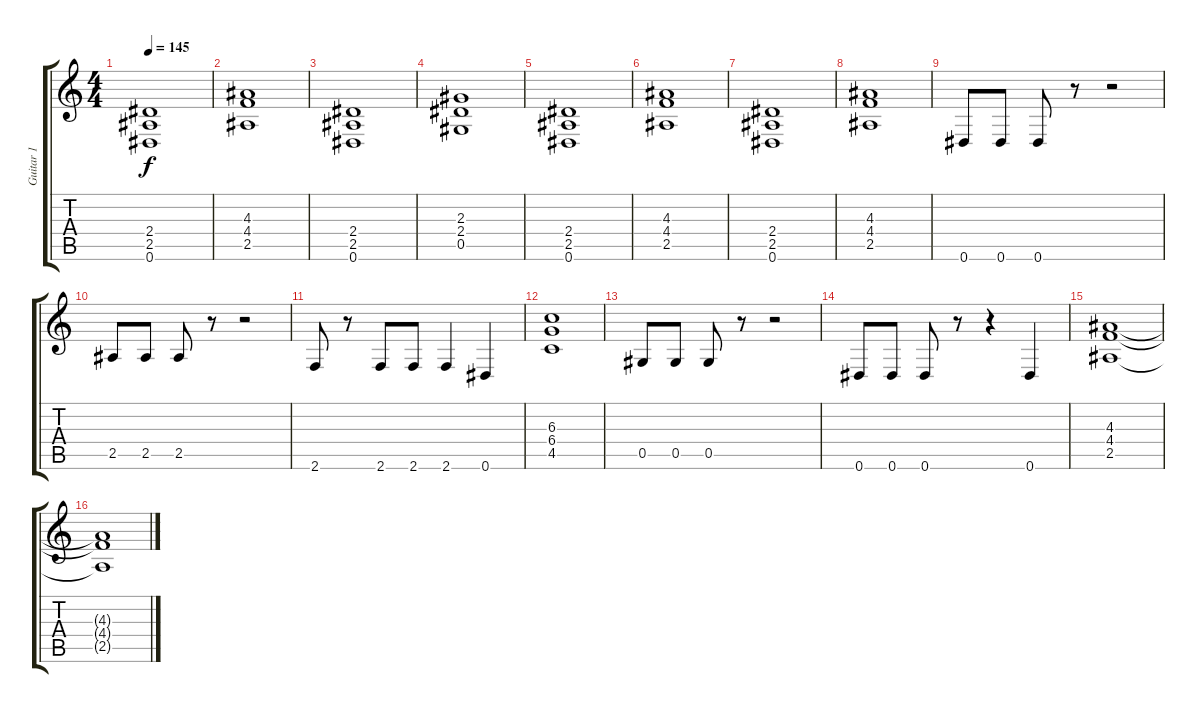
\track ("Guitar 1" "Guitar 1") {instrument distortionguitar}
\staff {score tabs}
\tuning (Eb4 Bb3 Gb3 Db3 Ab2 Eb2) {hide}
\ts (4 4)
\tempo 145
\clef g2
\ks c
(2.4 2.5 0.6).1{dy f} |
(4.3 4.4 2.5).1 |
(2.4 2.5 0.6).1 |
(2.3 2.4 0.5).1 |
(2.4 2.5 0.6).1 |
(4.3 4.4 2.5).1 |
(2.4 2.5 0.6).1 |
(4.3 4.4 2.5).1 |
0.6.8 0.6.8 0.6.8 r.8 r.2 |
2.5.8 2.5.8 2.5.8 r.8 r.2 |
2.6.8 r.8 2.6.8 2.6.8 2.6.4 0.6.4 |
(6.3 6.4 4.5).1 |
0.5.8 0.5.8 0.5.8 r.8 r.2 |
0.6.8 0.6.8 0.6.8 r.8 r.4 0.6.4 |
(4.3 4.4 2.5).1 |
(4.3{t} 4.4{t} 2.5{t}).1
